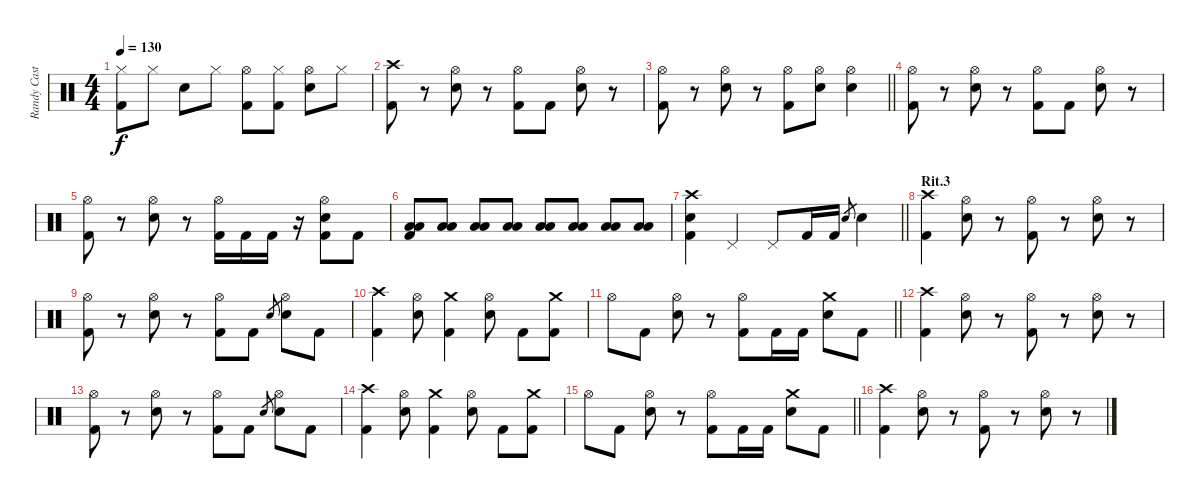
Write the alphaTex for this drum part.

\track ("Randy Castillo" "Randy Cast") {instrument percussion}
\staff {score}
\articulation defaults
\ts (4 4)
\tempo 130
\clef neutral
\ks c
("Hi-Hat (closed)" "Kick (hit) 2").8{dy f} "Hi-Hat (closed)".8 "Snare (hit) 2".8 "Hi-Hat (closed)".8 ("Hi-Hat (open)" "Kick (hit) 2").8 ("Hi-Hat (closed)" "Kick (hit) 2").8 ("Hi-Hat (open)" "Snare (hit) 2").8 "Hi-Hat (closed)".8 |
("Crash high (hit)" "Kick (hit) 2").8 r.8 ("Hi-Hat (open)" "Snare (hit) 2").8 r.8 ("Hi-Hat (open)" "Kick (hit) 2").8 "Kick (hit) 2".8 ("Hi-Hat (open)" "Snare (hit) 2").8 r.8 |
\barLineRight lightlight
("Hi-Hat (open)" "Kick (hit) 2").8 r.8 ("Hi-Hat (open)" "Snare (hit) 2").8 r.8 ("Hi-Hat (open)" "Kick (hit) 2").8 ("Hi-Hat (open)" "Snare (hit) 2").8 ("Hi-Hat (open)" "Snare (hit) 2").4 |
\section ("" "")
("Hi-Hat (open)" "Kick (hit) 2").8 r.8 ("Hi-Hat (open)" "Snare (hit) 2").8 r.8 ("Hi-Hat (open)" "Kick (hit) 2").8 "Kick (hit) 2".8 ("Hi-Hat (open)" "Electric Snare (hit)").8 r.8 |
("Hi-Hat (open)" "Kick (hit) 2").8 r.8 ("Hi-Hat (open)" "Snare (hit) 2").8 r.8 ("Hi-Hat (open)" "Kick (hit) 2").16 "Kick (hit) 2".16 "Kick (hit) 2".16 r.16 ("Hi-Hat (open)" "Snare (hit) 2" "Kick (hit) 2").8 "Kick (hit) 2".8 |
("Low Floor Tom (hit)" "Low Tom (hit)" "Kick (hit) 2").8 ("Low Floor Tom (hit)" "Low Tom (hit)").8 ("Low Floor Tom (hit)" "Low Tom (hit)").8 ("Low Floor Tom (hit)" "Low Tom (hit)").8 ("Low Floor Tom (hit)" "Low Tom (hit)").8 ("Low Floor Tom (hit)" "Low Tom (hit)").8 ("Low Floor Tom (hit)" "Low Tom (hit)").8 ("Low Floor Tom (hit)" "Low Tom (hit)").8 |
\barLineRight lightlight
("Crash high (hit)" "Snare (hit) 2" "Kick (hit) 2").4 "Pedal Hi-Hat (hit)".4 "Pedal Hi-Hat (hit)".8 "Kick (hit) 2".16 "Kick (hit) 2".16 "Electric Snare (hit)".8{gr} "Snare (hit) 2".4 |
\section ("" "Rit.3")
("Crash high (hit)" "Kick (hit) 2").4 ("Hi-Hat (open)" "Snare (hit) 2").8 r.8 ("Hi-Hat (open)" "Kick (hit) 2").8 r.8 ("Hi-Hat (open)" "Snare (hit) 2").8 r.8 |
("Hi-Hat (open)" "Kick (hit) 2").8 r.8 ("Hi-Hat (open)" "Snare (hit) 2").8 r.8 ("Hi-Hat (open)" "Kick (hit) 2").8 "Kick (hit) 2".8 "Snare (hit) 2".8{gr} ("Hi-Hat (open)" "Snare (hit) 2").8 "Kick (hit) 2".8 |
("Crash high (hit)" "Kick (hit) 2").4 ("Hi-Hat (open)" "Snare (hit) 2").8 ("Crash medium (hit)" "Kick (hit) 2").4 ("Hi-Hat (open)" "Snare (hit) 2").8 "Kick (hit) 2".8 ("Crash medium (hit)" "Kick (hit) 2").8 |
\barLineRight lightlight "Hi-Hat (open)".8 "Kick (hit) 2".8
("Hi-Hat (open)" "Electric Snare (hit)").8 r.8 ("Hi-Hat (open)" "Kick (hit) 2").8 "Kick (hit) 2".16 "Kick (hit) 2".16 ("Crash medium (hit)" "Electric Snare (hit)").8 "Kick (hit) 2".8 |
\section ("" "")
("Crash high (hit)" "Kick (hit) 2").4 ("Hi-Hat (open)" "Snare (hit) 2").8 r.8 ("Hi-Hat (open)" "Kick (hit) 2").8 r.8 ("Hi-Hat (open)" "Snare (hit) 2").8 r.8 |
("Hi-Hat (open)" "Kick (hit) 2").8 r.8 ("Hi-Hat (open)" "Snare (hit) 2").8 r.8 ("Hi-Hat (open)" "Kick (hit) 2").8 "Kick (hit) 2".8 "Snare (hit) 2".8{gr} ("Hi-Hat (open)" "Snare (hit) 2").8 "Kick (hit) 2".8 |
("Crash high (hit)" "Kick (hit) 2").4 ("Hi-Hat (open)" "Snare (hit) 2").8 ("Crash medium (hit)" "Kick (hit) 2").4 ("Hi-Hat (open)" "Snare (hit) 2").8 "Kick (hit) 2".8 ("Crash medium (hit)" "Kick (hit) 2").8 |
\barLineRight lightlight "Hi-Hat (open)".8 "Kick (hit) 2".8
("Hi-Hat (open)" "Electric Snare (hit)").8 r.8 ("Hi-Hat (open)" "Kick (hit) 2").8 "Kick (hit) 2".16 "Kick (hit) 2".16 ("Crash medium (hit)" "Electric Snare (hit)").8 "Kick (hit) 2".8 |
\section ("" "")
("Crash high (hit)" "Kick (hit) 2").4 ("Hi-Hat (open)" "Snare (hit) 2").8 r.8 ("Hi-Hat (open)" "Kick (hit) 2").8 r.8 ("Hi-Hat (open)" "Snare (hit) 2").8 r.8
